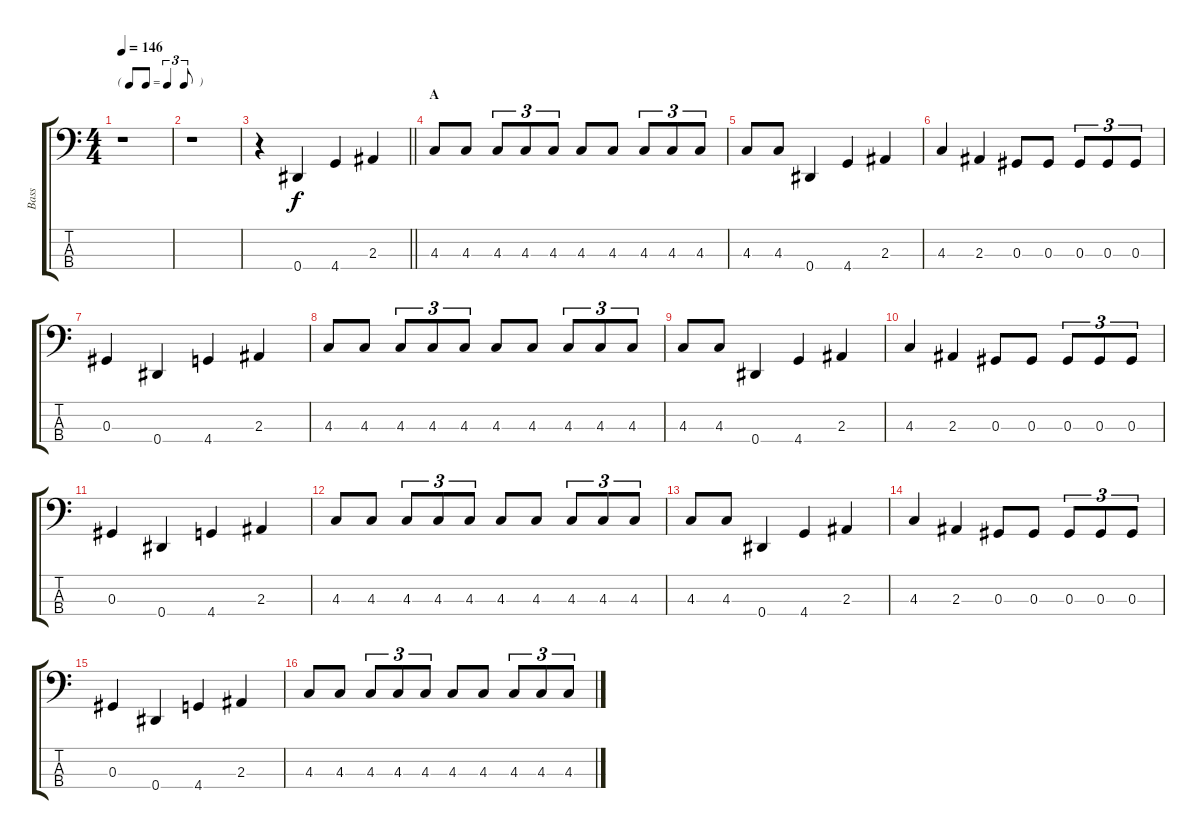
\track ("Bass" "Bass") {instrument electricbassfinger}
\staff {score tabs}
\tuning (Gb2 Db2 Ab1 Eb1) {hide}
\ts (4 4)
\tf triplet8th
\tempo 146
\clef f4
\ks c
r.1{dy f instrument electricbassfinger} |
r.1 |
\barLineRight lightlight
r.4 0.4.4 4.4.4 2.3.4 |
\section ("" "A")
4.3.8 4.3.8 4.3.8{tu (3 2)} 4.3.8{tu (3 2)} 4.3.8{tu (3 2)} 4.3.8 4.3.8 4.3.8{tu (3 2)} 4.3.8{tu (3 2)} 4.3.8{tu (3 2)} |
4.3.8 4.3.8 0.4.4 4.4.4 2.3.4 |
4.3.4 2.3.4 0.3.8 0.3.8 0.3.8{tu (3 2)} 0.3.8{tu (3 2)} 0.3.8{tu (3 2)} |
0.3.4 0.4.4 4.4.4 2.3.4 |
4.3.8 4.3.8 4.3.8{tu (3 2)} 4.3.8{tu (3 2)} 4.3.8{tu (3 2)} 4.3.8 4.3.8 4.3.8{tu (3 2)} 4.3.8{tu (3 2)} 4.3.8{tu (3 2)} |
4.3.8 4.3.8 0.4.4 4.4.4 2.3.4 |
4.3.4 2.3.4 0.3.8 0.3.8 0.3.8{tu (3 2)} 0.3.8{tu (3 2)} 0.3.8{tu (3 2)} |
0.3.4 0.4.4 4.4.4 2.3.4 |
4.3.8 4.3.8 4.3.8{tu (3 2)} 4.3.8{tu (3 2)} 4.3.8{tu (3 2)} 4.3.8 4.3.8 4.3.8{tu (3 2)} 4.3.8{tu (3 2)} 4.3.8{tu (3 2)} |
4.3.8 4.3.8 0.4.4 4.4.4 2.3.4 |
4.3.4 2.3.4 0.3.8 0.3.8 0.3.8{tu (3 2)} 0.3.8{tu (3 2)} 0.3.8{tu (3 2)} |
0.3.4 0.4.4 4.4.4 2.3.4 |
4.3.8 4.3.8 4.3.8{tu (3 2)} 4.3.8{tu (3 2)} 4.3.8{tu (3 2)} 4.3.8 4.3.8 4.3.8{tu (3 2)} 4.3.8{tu (3 2)} 4.3.8{tu (3 2)}
